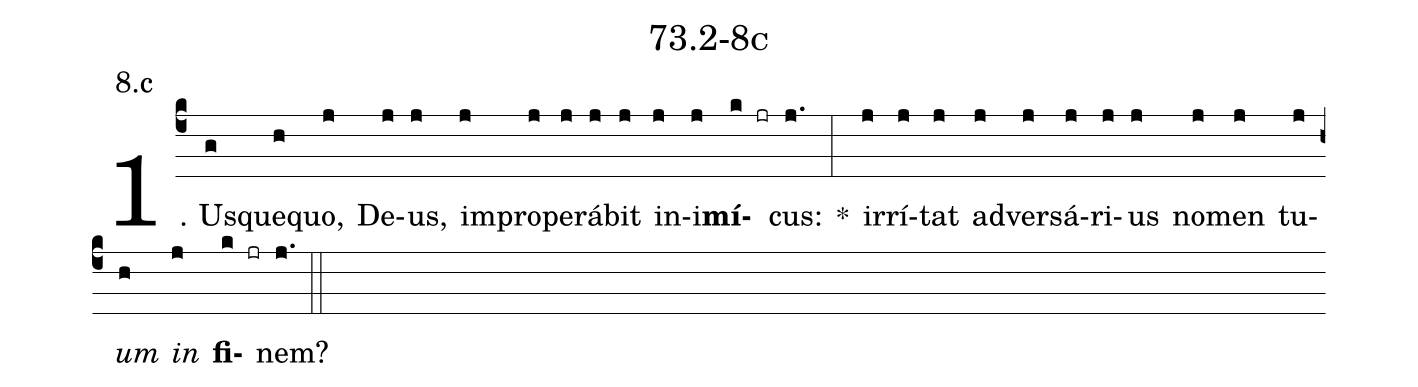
name: 73.2-8c;
annotation: 8.c;
%%
(c4)1. Us(g)que(h)quo,(j) De(j)us,(j) im(j)pro(j)pe(j)rá(j)bit(j) in(j)i(j)<b>mí</b>(k jr)cus:(j.) *(:) ir(j)rí(j)tat(j) ad(j)ver(j)sá(j)ri(j)us(j) no(j)men(j) tu(j)<i>um</i>(h) <i>in</i>(j) <b>fi</b>(k jr)nem?(j.) (::)


%E(j) u(j) o(h) u(j) a(k) e.(j.) (::)
